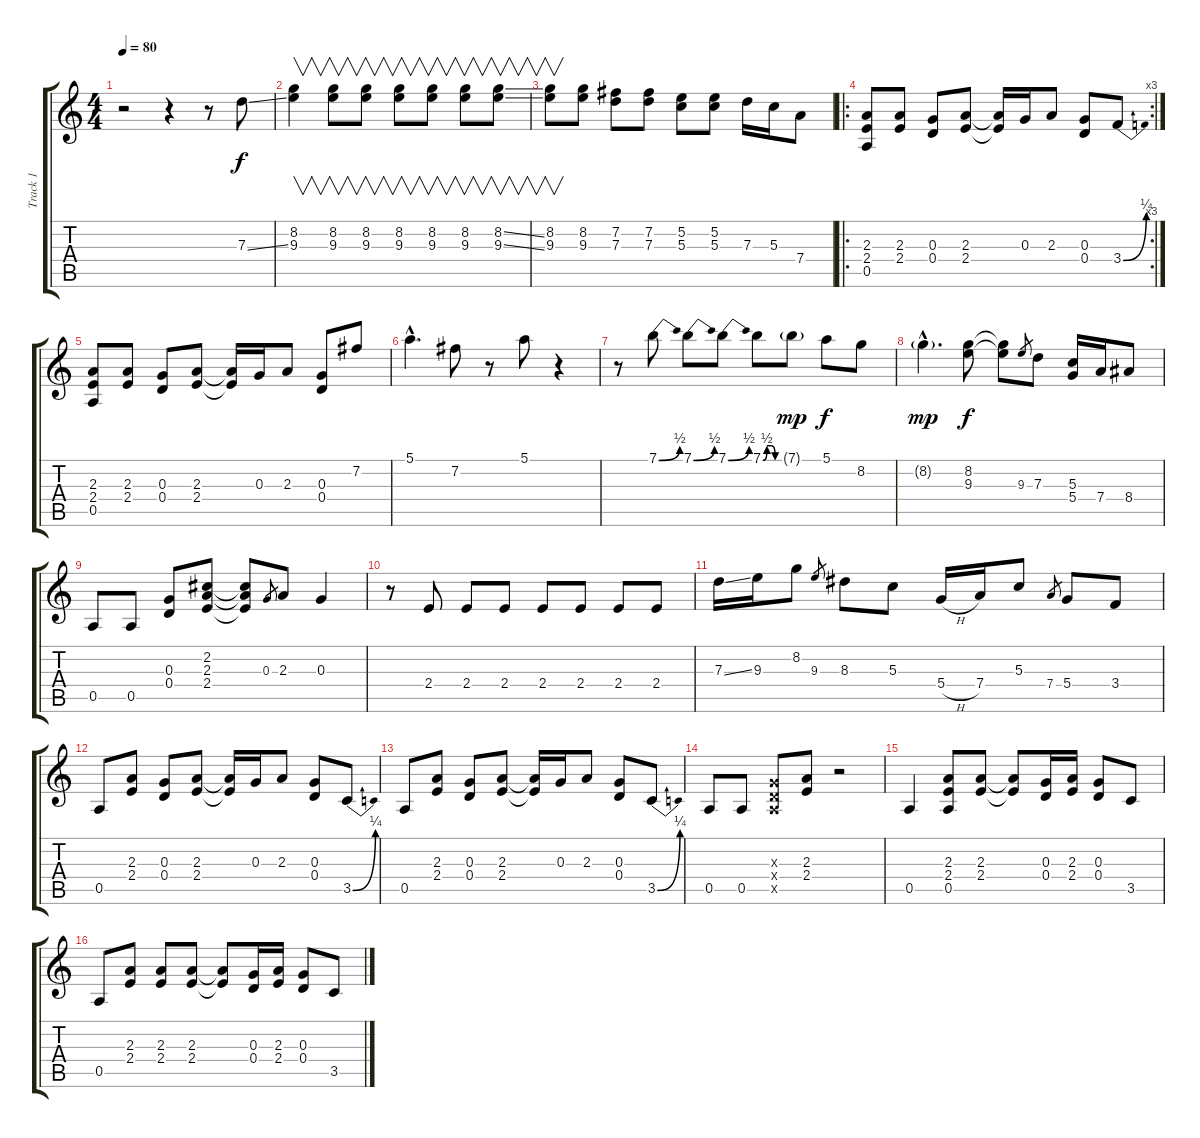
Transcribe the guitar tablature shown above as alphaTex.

\track ("Track 1" "Track 1") {instrument electricguitarclean}
\staff {score tabs}
\tuning (E4 B3 G3 D3 A2 E2) {hide}
\ts (4 4)
\tempo 80
\clef g2
\ks c
r.2{dy f instrument electricguitarclean} r.4 r.8 7.3{ss}.8 |
(8.2 9.3).4{v} (8.2 9.3).8{v} (8.2 9.3).8{v} (8.2 9.3).8{v} (8.2 9.3).8{v} (8.2 9.3).8{v} (8.2{ss} 9.3{ss}).8{v} |
(8.2 9.3).8{v} (8.2 9.3).8 (7.2 7.3).8 (7.2 7.3).8 (5.2 5.3).8 (5.2 5.3).8 7.3.16 5.3.16 7.4.8 |
\ro
\rc 3
(2.3 2.4 0.5).8 (2.3 2.4).8 (0.3 0.4).8 (2.3 2.4).8 (2.3{t} 2.4{t}).16 0.3.16 2.3.8 (0.3 0.4).8 3.4{be (bend 0 0 60 1)}.8 |
(2.3 2.4 0.5).8 (2.3 2.4).8 (0.3 0.4).8 (2.3 2.4).8 (2.3{t} 2.4{t}).16 0.3.16 2.3.8 (0.3 0.4).8 7.2.8 |
5.1{hac}.4{d} 7.2.8 r.8 5.1.8 r.4 |
r.8 7.1{be (bend 0 0 60 2)}.8 7.1{be (bend 0 0 60 2)}.8 7.1{be (bend 0 0 60 2)}.8 7.1{be (custom 0 0 15 2 30 2 45 0 60 0)}.8 7.1{g}.8{dy mp} 5.1.8{dy f} 8.2.8 |
8.2{g hac}.4{d dy mp} (8.2 9.3).8{dy f} (8.2{t} 9.3{t}).8 9.3.8{gr} 7.3.8 (5.3 5.4).16 7.4.16 8.4.8 |
0.5.8 0.5.8 (0.3 0.4).8 (2.2 2.3 2.4).8 (2.2{t} 2.3{t} 2.4{t}).8 0.3.8{gr} 2.3.8 0.3.4 |
r.8 2.4.8 2.4.8 2.4.8 2.4.8 2.4.8 2.4.8 2.4.8 |
7.3{ss}.16 9.3.16 8.2.8 9.3.8{gr} 8.3.8 5.3.8 5.4{h}.16 7.4.16 5.3.8 7.4.8{gr} 5.4.8 3.4.8 |
0.5.8 (2.3 2.4).8 (0.3 0.4).8 (2.3 2.4).8 (2.3{t} 2.4{t}).16 0.3.16 2.3.8 (0.3 0.4).8 3.5{be (bend 0 0 60 1)}.8 |
0.5.8 (2.3 2.4).8 (0.3 0.4).8 (2.3 2.4).8 (2.3{t} 2.4{t}).16 0.3.16 2.3.8 (0.3 0.4).8 3.5{be (bend 0 0 60 1)}.8 |
0.5.8 0.5.8 (0.3{x} 0.4{x} 0.5{x}).8 (2.3 2.4).8 r.2 |
0.5.4 (2.3 2.4 0.5).8 (2.3 2.4).8 (2.3{t} 2.4{t}).8 (0.3 0.4).16 (2.3 2.4).16 (0.3 0.4).8 3.5.8 |
0.5.8 (2.3 2.4).8 (2.3 2.4).8 (2.3 2.4).8 (2.3{t} 2.4{t}).8 (0.3 0.4).16 (2.3 2.4).16 (0.3 0.4).8 3.5.8
